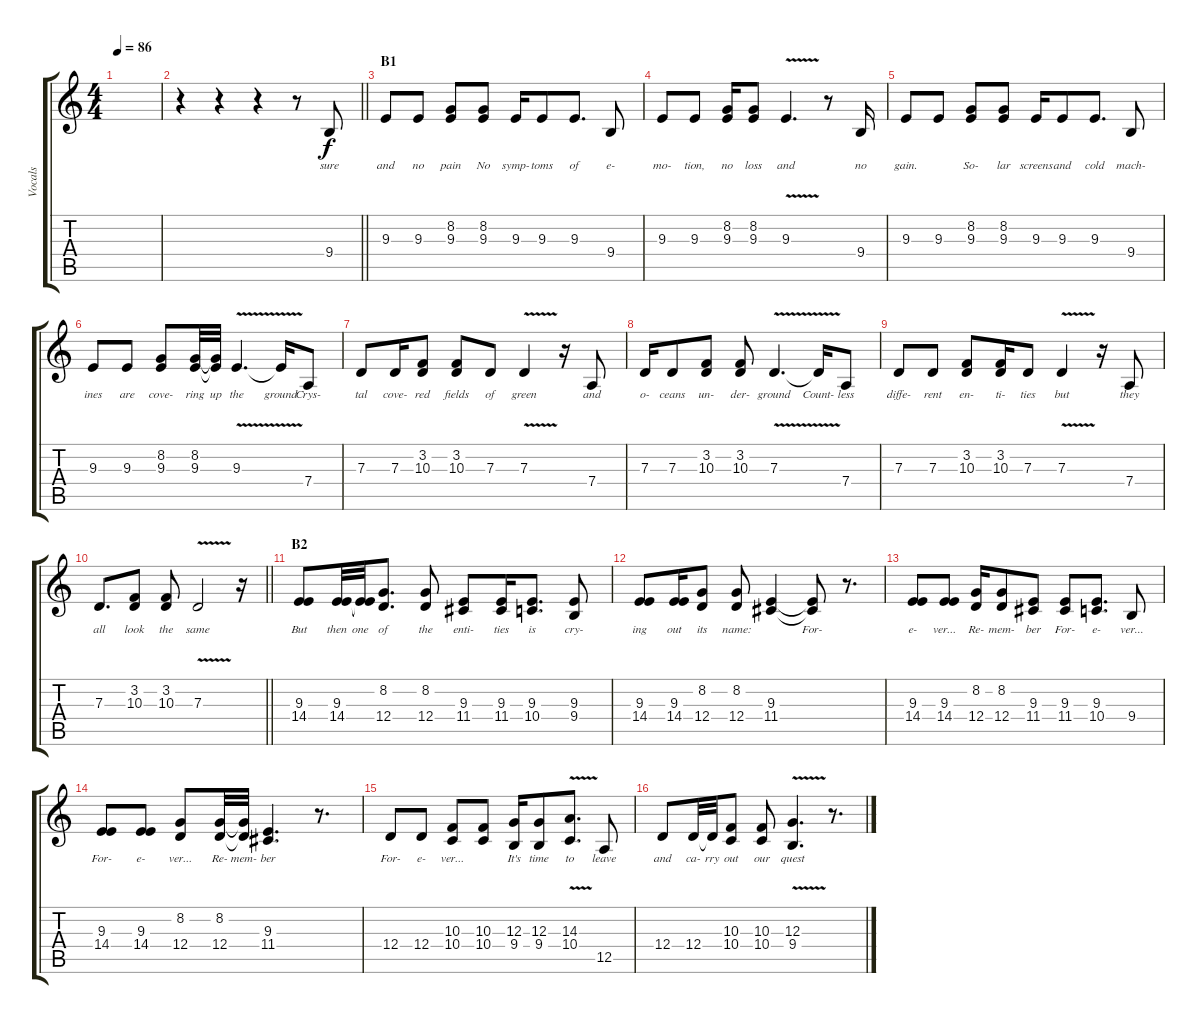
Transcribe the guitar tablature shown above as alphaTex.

\track ("Vocals" "Vocals") {instrument stringensemble1}
\staff {score tabs}
\tuning (E4 B3 G3 D3 A2 E2) {hide}
\ts (4 4)
\tempo 86
\clef g2
\ks c
|
\barLineRight lightlight
r.4 r.4 r.4 r.8 9.4.8{lyrics (0 "sure") lyrics (1 "") lyrics (2 "") lyrics (3 "") lyrics (4 "")} |
\section ("" "B1")
9.3.8{lyrics (0 "and") lyrics (1 "") lyrics (2 "") lyrics (3 "") lyrics (4 "")} 9.3.8{lyrics (0 "no") lyrics (1 "") lyrics (2 "") lyrics (3 "") lyrics (4 "")} (8.2 9.3).8{lyrics (0 "pain") lyrics (1 "") lyrics (2 "") lyrics (3 "") lyrics (4 "")} (8.2 9.3).8{lyrics (0 "No") lyrics (1 "") lyrics (2 "") lyrics (3 "") lyrics (4 "")} 9.3.16{lyrics (0 "symp-") lyrics (1 "") lyrics (2 "") lyrics (3 "") lyrics (4 "")} 9.3.8{lyrics (0 "toms") lyrics (1 "") lyrics (2 "") lyrics (3 "") lyrics (4 "")} 9.3.8{d lyrics (0 "of") lyrics (1 "") lyrics (2 "") lyrics (3 "") lyrics (4 "")} 9.4.8{lyrics (0 "e-") lyrics (1 "") lyrics (2 "") lyrics (3 "") lyrics (4 "")} |
9.3.8{lyrics (0 "mo-") lyrics (1 "") lyrics (2 "") lyrics (3 "") lyrics (4 "")} 9.3.8{lyrics (0 "tion,") lyrics (1 "") lyrics (2 "") lyrics (3 "") lyrics (4 "")} (8.2 9.3).16{lyrics (0 "no") lyrics (1 "") lyrics (2 "") lyrics (3 "") lyrics (4 "")} (8.2 9.3).8{lyrics (0 "loss") lyrics (1 "") lyrics (2 "") lyrics (3 "") lyrics (4 "")} 9.3{v}.4{d lyrics (0 "and") lyrics (1 "") lyrics (2 "") lyrics (3 "") lyrics (4 "")} r.8 9.4.16{lyrics (0 "no") lyrics (1 "") lyrics (2 "") lyrics (3 "") lyrics (4 "")} |
9.3.8{lyrics (0 "gain.") lyrics (1 "") lyrics (2 "") lyrics (3 "") lyrics (4 "")} 9.3.8{lyrics (0 "") lyrics (1 "") lyrics (2 "") lyrics (3 "") lyrics (4 "")} (8.2 9.3).8{lyrics (0 "So-") lyrics (1 "") lyrics (2 "") lyrics (3 "") lyrics (4 "")} (8.2 9.3).8{lyrics (0 "lar") lyrics (1 "") lyrics (2 "") lyrics (3 "") lyrics (4 "")} 9.3.16{lyrics (0 "screens") lyrics (1 "") lyrics (2 "") lyrics (3 "") lyrics (4 "")} 9.3.8{lyrics (0 "and") lyrics (1 "") lyrics (2 "") lyrics (3 "") lyrics (4 "")} 9.3.8{d lyrics (0 "cold") lyrics (1 "") lyrics (2 "") lyrics (3 "") lyrics (4 "")} 9.4.8{lyrics (0 "mach-") lyrics (1 "") lyrics (2 "") lyrics (3 "") lyrics (4 "")} |
9.3.8{lyrics (0 "ines") lyrics (1 "") lyrics (2 "") lyrics (3 "") lyrics (4 "")} 9.3.8{lyrics (0 "are") lyrics (1 "") lyrics (2 "") lyrics (3 "") lyrics (4 "")} (8.2 9.3).8{lyrics (0 "cove-") lyrics (1 "") lyrics (2 "") lyrics (3 "") lyrics (4 "")} (8.2 9.3).32{lyrics (0 "ring") lyrics (1 "") lyrics (2 "") lyrics (3 "") lyrics (4 "")} (8.2{t} 9.3{t}).32{lyrics (0 "up") lyrics (1 "") lyrics (2 "") lyrics (3 "") lyrics (4 "")} 9.3{v}.4{d lyrics (0 "the") lyrics (1 "") lyrics (2 "") lyrics (3 "") lyrics (4 "")} 9.3{t}.16{lyrics (0 "ground") lyrics (1 "") lyrics (2 "") lyrics (3 "") lyrics (4 "")} 7.4.8{lyrics (0 "Crys-") lyrics (1 "") lyrics (2 "") lyrics (3 "") lyrics (4 "")} |
7.3.8{lyrics (0 "tal") lyrics (1 "") lyrics (2 "") lyrics (3 "") lyrics (4 "")} 7.3.16{lyrics (0 "cove-") lyrics (1 "") lyrics (2 "") lyrics (3 "") lyrics (4 "")} (3.2 10.3).8{lyrics (0 "red") lyrics (1 "") lyrics (2 "") lyrics (3 "") lyrics (4 "")} (3.2 10.3).8{lyrics (0 "fields") lyrics (1 "") lyrics (2 "") lyrics (3 "") lyrics (4 "")} 7.3.8{lyrics (0 "of") lyrics (1 "") lyrics (2 "") lyrics (3 "") lyrics (4 "")} 7.3{v}.4{lyrics (0 "green") lyrics (1 "") lyrics (2 "") lyrics (3 "") lyrics (4 "")} r.16 7.4.8{lyrics (0 "and") lyrics (1 "") lyrics (2 "") lyrics (3 "") lyrics (4 "")} |
7.3.16{lyrics (0 "o-") lyrics (1 "") lyrics (2 "") lyrics (3 "") lyrics (4 "")} 7.3.8{lyrics (0 "ceans") lyrics (1 "") lyrics (2 "") lyrics (3 "") lyrics (4 "")} (3.2 10.3).8{lyrics (0 "un-") lyrics (1 "") lyrics (2 "") lyrics (3 "") lyrics (4 "")} (3.2 10.3).8{lyrics (0 "der-") lyrics (1 "") lyrics (2 "") lyrics (3 "") lyrics (4 "")} 7.3{v}.4{d lyrics (0 "ground") lyrics (1 "") lyrics (2 "") lyrics (3 "") lyrics (4 "")} 7.3{t}.16{lyrics (0 "Count-") lyrics (1 "") lyrics (2 "") lyrics (3 "") lyrics (4 "")} 7.4.8{lyrics (0 "less") lyrics (1 "") lyrics (2 "") lyrics (3 "") lyrics (4 "")} |
7.3.8{lyrics (0 "diffe-") lyrics (1 "") lyrics (2 "") lyrics (3 "") lyrics (4 "")} 7.3.8{lyrics (0 "rent") lyrics (1 "") lyrics (2 "") lyrics (3 "") lyrics (4 "")} (3.2 10.3).8{lyrics (0 "en-") lyrics (1 "") lyrics (2 "") lyrics (3 "") lyrics (4 "")} (3.2 10.3).16{lyrics (0 "ti-") lyrics (1 "") lyrics (2 "") lyrics (3 "") lyrics (4 "")} 7.3.8{lyrics (0 "ties") lyrics (1 "") lyrics (2 "") lyrics (3 "") lyrics (4 "")} 7.3{v}.4{lyrics (0 "but") lyrics (1 "") lyrics (2 "") lyrics (3 "") lyrics (4 "")} r.16 7.4.8{lyrics (0 "they") lyrics (1 "") lyrics (2 "") lyrics (3 "") lyrics (4 "")} |
\barLineRight lightlight
7.3.8{d lyrics (0 "all") lyrics (1 "") lyrics (2 "") lyrics (3 "") lyrics (4 "")} (3.2 10.3).8{lyrics (0 "look") lyrics (1 "") lyrics (2 "") lyrics (3 "") lyrics (4 "")} (3.2 10.3).8{lyrics (0 "the") lyrics (1 "") lyrics (2 "") lyrics (3 "") lyrics (4 "")} 7.3{v}.2{lyrics (0 "same") lyrics (1 "") lyrics (2 "") lyrics (3 "") lyrics (4 "")} r.16 |
\section ("" "B2")
(9.3 14.4).8{lyrics (0 "But") lyrics (1 "") lyrics (2 "") lyrics (3 "") lyrics (4 "")} (9.3 14.4).32{lyrics (0 "then") lyrics (1 "") lyrics (2 "") lyrics (3 "") lyrics (4 "")} (9.3{t} 14.4{t}).32{lyrics (0 "one") lyrics (1 "") lyrics (2 "") lyrics (3 "") lyrics (4 "")} (8.2 12.4).8{d lyrics (0 "of") lyrics (1 "") lyrics (2 "") lyrics (3 "") lyrics (4 "")} (8.2 12.4).8{lyrics (0 "the") lyrics (1 "") lyrics (2 "") lyrics (3 "") lyrics (4 "")} (9.3 11.4).8{lyrics (0 "enti-") lyrics (1 "") lyrics (2 "") lyrics (3 "") lyrics (4 "")} (9.3 11.4).16{lyrics (0 "ties") lyrics (1 "") lyrics (2 "") lyrics (3 "") lyrics (4 "")} (9.3 10.4).8{d lyrics (0 "is") lyrics (1 "") lyrics (2 "") lyrics (3 "") lyrics (4 "")} (9.3 9.4).8{lyrics (0 "cry-") lyrics (1 "") lyrics (2 "") lyrics (3 "") lyrics (4 "")} |
(9.3 14.4).8{lyrics (0 "ing") lyrics (1 "") lyrics (2 "") lyrics (3 "") lyrics (4 "")} (9.3 14.4).16{lyrics (0 "out") lyrics (1 "") lyrics (2 "") lyrics (3 "") lyrics (4 "")} (8.2 12.4).8{lyrics (0 "its") lyrics (1 "") lyrics (2 "") lyrics (3 "") lyrics (4 "")} (8.2 12.4).8{lyrics (0 "name:") lyrics (1 "") lyrics (2 "") lyrics (3 "") lyrics (4 "")} (9.3 11.4).4{lyrics (0 "") lyrics (1 "") lyrics (2 "") lyrics (3 "") lyrics (4 "")} (9.3{t} 11.4{t}).8{lyrics (0 "For-") lyrics (1 "") lyrics (2 "") lyrics (3 "") lyrics (4 "")} r.8{d} |
(9.3 14.4).8{lyrics (0 "e-") lyrics (1 "") lyrics (2 "") lyrics (3 "") lyrics (4 "")} (9.3 14.4).8{lyrics (0 "ver...") lyrics (1 "") lyrics (2 "") lyrics (3 "") lyrics (4 "")} (8.2 12.4).16{lyrics (0 "Re-") lyrics (1 "") lyrics (2 "") lyrics (3 "") lyrics (4 "")} (8.2 12.4).8{lyrics (0 "mem-") lyrics (1 "") lyrics (2 "") lyrics (3 "") lyrics (4 "")} (9.3 11.4).8{lyrics (0 "ber") lyrics (1 "") lyrics (2 "") lyrics (3 "") lyrics (4 "")} (9.3 11.4).8{lyrics (0 "For-") lyrics (1 "") lyrics (2 "") lyrics (3 "") lyrics (4 "")} (9.3 10.4).8{d lyrics (0 "e-") lyrics (1 "") lyrics (2 "") lyrics (3 "") lyrics (4 "")} 9.4.8{lyrics (0 "ver...") lyrics (1 "") lyrics (2 "") lyrics (3 "") lyrics (4 "")} |
(9.3 14.4).8{lyrics (0 "For-") lyrics (1 "") lyrics (2 "") lyrics (3 "") lyrics (4 "")} (9.3 14.4).8{lyrics (0 "e-") lyrics (1 "") lyrics (2 "") lyrics (3 "") lyrics (4 "")} (8.2 12.4).8{lyrics (0 "ver...") lyrics (1 "") lyrics (2 "") lyrics (3 "") lyrics (4 "")} (8.2 12.4).32{lyrics (0 "Re-") lyrics (1 "") lyrics (2 "") lyrics (3 "") lyrics (4 "")} (8.2{t} 12.4{t}).32{lyrics (0 "mem-") lyrics (1 "") lyrics (2 "") lyrics (3 "") lyrics (4 "")} (9.3 11.4).4{d lyrics (0 "ber") lyrics (1 "") lyrics (2 "") lyrics (3 "") lyrics (4 "")} r.8{d} |
12.4.8{lyrics (0 "For-") lyrics (1 "") lyrics (2 "") lyrics (3 "") lyrics (4 "")} 12.4.8{lyrics (0 "e-") lyrics (1 "") lyrics (2 "") lyrics (3 "") lyrics (4 "")} (10.3 10.4).8{lyrics (0 "ver...") lyrics (1 "") lyrics (2 "") lyrics (3 "") lyrics (4 "")} (10.3 10.4).8{lyrics (0 "") lyrics (1 "") lyrics (2 "") lyrics (3 "") lyrics (4 "")} (12.3 9.4).16{lyrics (0 "It's") lyrics (1 "") lyrics (2 "") lyrics (3 "") lyrics (4 "")} (12.3 9.4).8{lyrics (0 "time") lyrics (1 "") lyrics (2 "") lyrics (3 "") lyrics (4 "")} (14.3{v} 10.4{v}).8{d lyrics (0 "to") lyrics (1 "") lyrics (2 "") lyrics (3 "") lyrics (4 "")} 12.5.8{lyrics (0 "leave") lyrics (1 "") lyrics (2 "") lyrics (3 "") lyrics (4 "")} |
12.4.8{lyrics (0 "and") lyrics (1 "") lyrics (2 "") lyrics (3 "") lyrics (4 "")} 12.4.32{lyrics (0 "ca-") lyrics (1 "") lyrics (2 "") lyrics (3 "") lyrics (4 "")} 12.4{t}.32{lyrics (0 "rry") lyrics (1 "") lyrics (2 "") lyrics (3 "") lyrics (4 "")} (10.3 10.4).8{lyrics (0 "out") lyrics (1 "") lyrics (2 "") lyrics (3 "") lyrics (4 "")} (10.3 10.4).8{lyrics (0 "our") lyrics (1 "") lyrics (2 "") lyrics (3 "") lyrics (4 "")} (12.3{v} 9.4{v}).4{d lyrics (0 "quest") lyrics (1 "") lyrics (2 "") lyrics (3 "") lyrics (4 "")} r.8{d}
